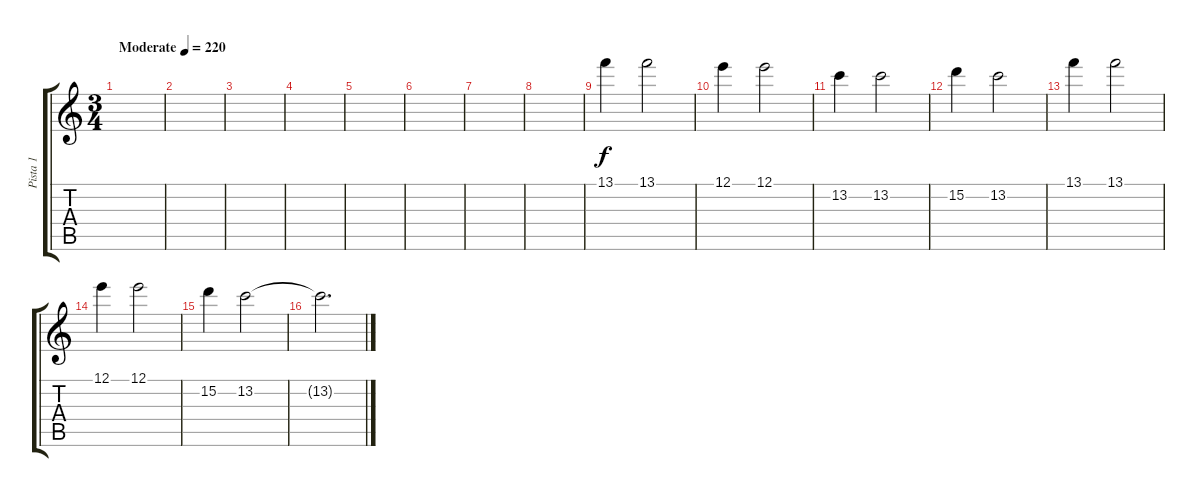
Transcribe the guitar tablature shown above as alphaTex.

\track ("Pista 1" "Pista 1") {instrument overdrivenguitar}
\staff {score tabs}
\tuning (E4 B3 G3 D3 A2 E2) {hide}
\ts (3 4)
\tempo (220 "Moderate")
\clef g2
\ks c
|
|
|
|
|
|
|
|
13.1.4 13.1.2 |
12.1.4 12.1.2 |
13.2.4 13.2.2 |
15.2.4 13.2.2 |
13.1.4 13.1.2 |
12.1.4 12.1.2 |
15.2.4 13.2.2 |
13.2{t}.2{d}
